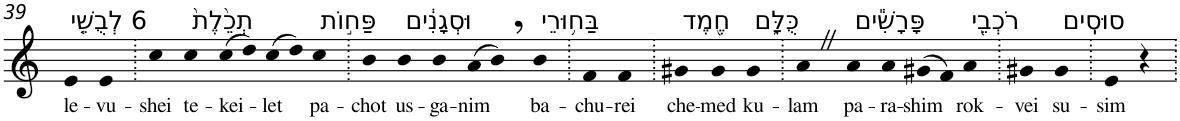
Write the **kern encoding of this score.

**kern	**text
*part1	*part1
*staff1	*staff1
*I"Piano	*
*I'Pno	*
!!LO:PB:g=z
*clefG2	*
*k[]	*
=39	=39
!LO:TX:a:t=6 לְבֻשֵׁ֤י	!
!	!LO:LY:b
4e	le-
!	!LO:LY:b
4e	-vu-
=40.	=40.
!	!LO:LY:b
4cc	-shei
!LO:TX:a:t=תְכֵ֙לֶת֙	!
!	!LO:LY:b
4cc	te-
!	!LO:LY:b
(>8cc	-kei-
8dd)	.
!	!LO:LY:b
(>8cc	-let
8dd)	.
!LO:TX:a:t=פַּח֣וֹת	!
!	!LO:LY:b
4cc	pa-
=41.	=41.
!	!LO:LY:b
4b	-chot
!LO:TX:a:t=וּסְגָנִ֔ים	!
!	!LO:LY:b
4b	us-
!	!LO:LY:b
4b	-ga-
!	!LO:LY:b
(>8a	-nim
8b,)	.
!LO:TX:a:t=בַּח֥וּרֵי	!
!	!LO:LY:b
4b	ba-
=42.	=42.
!	!LO:LY:b
4f	-chu-
!	!LO:LY:b
4f	-rei
=43.	=43.
!LO:TX:a:t=חֶ֖מֶד	!
!	!LO:LY:b
4g#X	che-
!	!LO:LY:b
4g#	-med
!LO:TX:a:t=כֻּלָּ֑ם	!
!	!LO:LY:b
4g#	ku-
=44.	=44.
!	!LO:LY:b
4aZ	-lam
!LO:TX:a:t=פָּרָשִׁ֕ים	!
!	!LO:LY:b
4a	pa-
!	!LO:LY:b
4a	-ra-
!	!LO:LY:b
(>8g#X	-shim
8f)	.
!LO:TX:a:t=רֹכְבֵ֖י	!
!	!LO:LY:b
4a	rok-
=45.	=45.
!	!LO:LY:b
4g#X	-vei
!LO:TX:a:t=סוּסִֽים	!
!	!LO:LY:b
4g#	su-
=46.	=46.
!	!LO:LY:b
4e	-sim
4r	.
=.	=.
*-	*-
